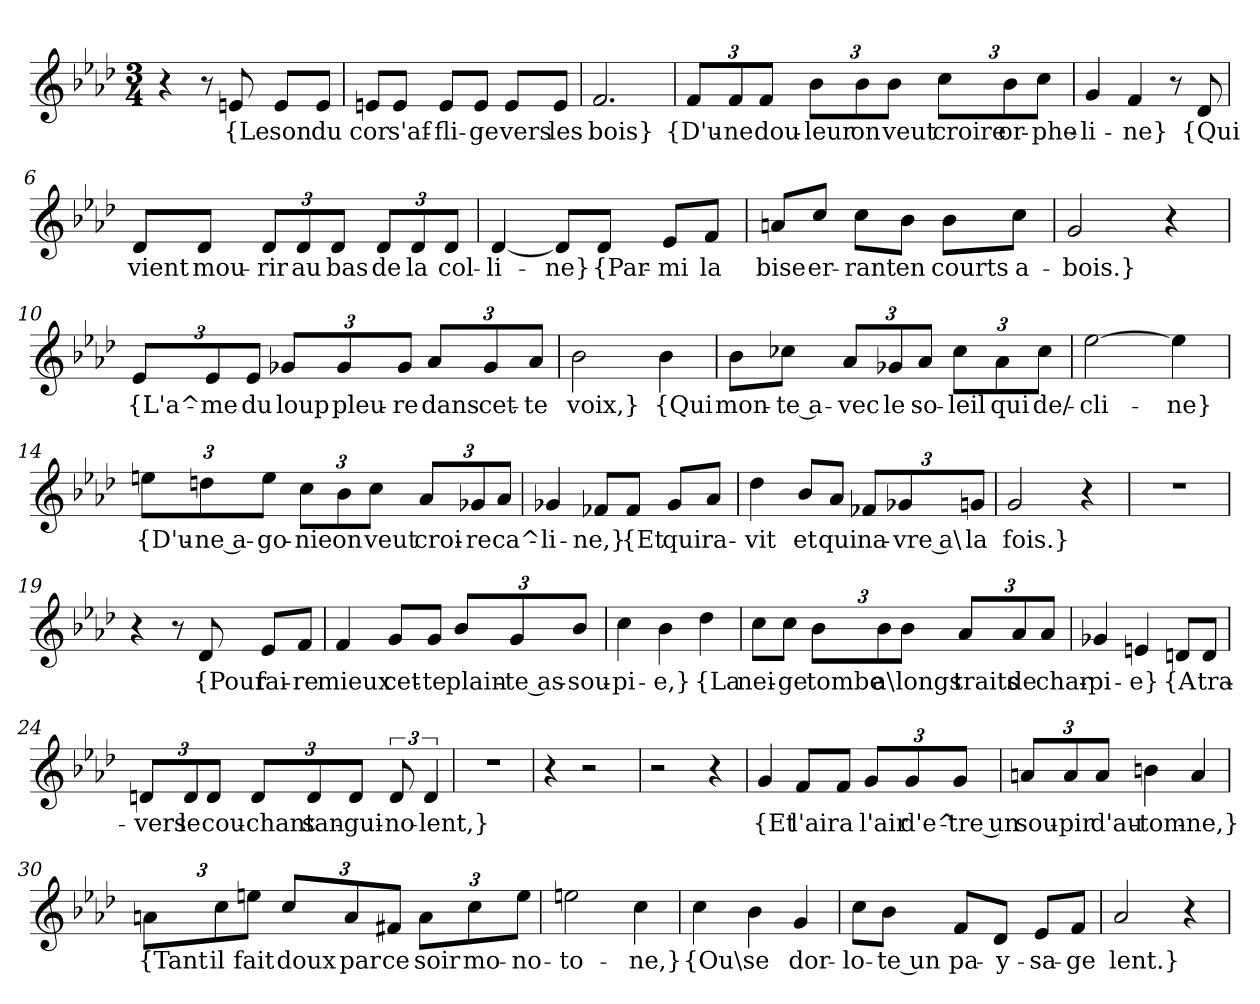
**kern	**text
*part1	*part1
*staff1	*staff1
*clefG2	*
*k[b-e-a-d-]	*
*M3/4	*
=1	=1
4r	.
8r	.
!	!LO:LY:b
8en/	{Le
!	!LO:LY:b
8e/L	son
!	!LO:LY:b
8e/J	du
=2	=2
!	!LO:LY:b
8en/L	cor
!	!LO:LY:b
8e/J	s'af-
!	!LO:LY:b
8e/L	-fli-
!	!LO:LY:b
8e/J	-ge
!	!LO:LY:b
8e/L	vers
!	!LO:LY:b
8e/J	les
=3	=3
!	!LO:LY:b
2.f/	bois}
=4	=4
*Xbrackettup	*
!	!LO:LY:b
12f/L	{D'u-
!	!LO:LY:b
12f/	-ne
!	!LO:LY:b
12f/J	dou-
!	!LO:LY:b
12b-\L	-leur
!	!LO:LY:b
12b-\	on
!	!LO:LY:b
12b-\J	veut
!	!LO:LY:b
12cc\L	croire
!	!LO:LY:b
12b-\	or-
!	!LO:LY:b
12cc\J	-phe-
!!LO:LB:g=z
=5	=5
!	!LO:LY:b
4g/	-li-
!	!LO:LY:b
4f/	-ne}
8r	.
!	!LO:LY:b
8d-/	{Qui
=6	=6
!	!LO:LY:b
8d-/L	vient
!	!LO:LY:b
8d-/J	mou-
!	!LO:LY:b
12d-/L	-rir
!	!LO:LY:b
12d-/	au
!	!LO:LY:b
12d-/J	bas
!	!LO:LY:b
12d-/L	de
!	!LO:LY:b
12d-/	la
!	!LO:LY:b
12d-/J	col-
=7	=7
!	!LO:LY:b
[4d-/	-li-
!	!LO:LY:b
8d-/L]	-ne}
!	!LO:LY:b
8d-/J	{Par-
!	!LO:LY:b
8e-/L	-mi
!	!LO:LY:b
8f/J	la
=8	=8
!	!LO:LY:b
8an/L	bise
!	!LO:LY:b
8cc/J	er-
!	!LO:LY:b
8cc\L	-rant
!	!LO:LY:b
8b-\J	en
!	!LO:LY:b
8b-\L	courts
!	!LO:LY:b
8cc\J	a-
=9	=9
!	!LO:LY:b
2g/	-bois.}
4r	.
!!LO:LB:g=z
=10	=10
!	!LO:LY:b
12e-/L	{L'a^-
!	!LO:LY:b
12e-/	-me
!	!LO:LY:b
12e-/J	du
!	!LO:LY:b
12g-X/L	loup
!	!LO:LY:b
12g-/	pleu-
!	!LO:LY:b
12g-/J	-re
!	!LO:LY:b
12a-/L	dans
!	!LO:LY:b
12g-/	cet-
!	!LO:LY:b
12a-/J	-te
=11	=11
!	!LO:LY:b
2b-\	voix,}
!	!LO:LY:b
4b-\	{Qui
=12	=12
!	!LO:LY:b
8b-\L	mon-
!	!LO:LY:b
8cc-X\J	-te a-
!	!LO:LY:b
12a-/L	-vec
!	!LO:LY:b
12g-X/	le
!	!LO:LY:b
12a-/J	so-
!	!LO:LY:b
12cc-\L	-leil
!	!LO:LY:b
12a-\	qui
!	!LO:LY:b
12cc-\J	de/-
=13	=13
!	!LO:LY:b
[2ee-\	-cli-
!	!LO:LY:b
4ee-\]	-ne}
!!LO:LB:g=z
=14	=14
!	!LO:LY:b
12een\L	{D'u-
!	!LO:LY:b
12ddn\	-ne a-
!	!LO:LY:b
12ee\J	-go-
!	!LO:LY:b
12cc\L	-nie
!	!LO:LY:b
12b-\	on
!	!LO:LY:b
12cc\J	veut
!	!LO:LY:b
12a-/L	croi-
!	!LO:LY:b
12g-X/	-re
!	!LO:LY:b
12a-/J	ca^-
=15	=15
!	!LO:LY:b
4g-X/	-li-
!	!LO:LY:b
8f-X/L	-ne,}
!	!LO:LY:b
8f-/J	{Et
!	!LO:LY:b
8g-/L	qui
!	!LO:LY:b
8a-/J	ra-
=16	=16
!	!LO:LY:b
4dd-\	-vit
!	!LO:LY:b
8b-/L	et
!	!LO:LY:b
8a-/J	qui
!	!LO:LY:b
12f-X/L	na-
!	!LO:LY:b
12g-X/	-vre a\
!	!LO:LY:b
12gn/J	la
=17	=17
!	!LO:LY:b
2g/	fois.}
4r	.
=18	=18
2.r	.
!!LO:LB:g=z
=19	=19
4r	.
8r	.
!	!LO:LY:b
8d-/	{Pour
!	!LO:LY:b
8e-/L	fai-
!	!LO:LY:b
8f/J	-re
=20	=20
!	!LO:LY:b
4f/	mieux
!	!LO:LY:b
8g/L	cet-
!	!LO:LY:b
8g/J	-te
!	!LO:LY:b
12b-/L	plain-
!	!LO:LY:b
12g/	-te as-
!	!LO:LY:b
12b-/J	-sou-
=21	=21
!	!LO:LY:b
4cc\	-pi-
!	!LO:LY:b
4b-\	-e,}
!	!LO:LY:b
4dd-\	{La
=22	=22
!	!LO:LY:b
8cc\L	nei-
!	!LO:LY:b
8cc\J	-ge
!	!LO:LY:b
12b-\L	tombe
!	!LO:LY:b
12b-\	a\
!	!LO:LY:b
12b-\J	longs
!	!LO:LY:b
12a-/L	traits
!	!LO:LY:b
12a-/	de
!	!LO:LY:b
12a-/J	char-
!!LO:LB:g=z
=23	=23
!	!LO:LY:b
4g-X/	-pi-
!	!LO:LY:b
4en/	-e}
!	!LO:LY:b
8dn/L	{A
!	!LO:LY:b
8d/J	tra-
=24	=24
!	!LO:LY:b
12dn/L	-vers
!	!LO:LY:b
12d/	le
!	!LO:LY:b
12d/J	cou-
!	!LO:LY:b
12d/L	-chant
!	!LO:LY:b
12d/	san-
!	!LO:LY:b
12d/J	-gui-
*brackettup	*
!	!LO:LY:b
12d/	-no-
!	!LO:LY:b
6d/	-lent,}
=25	=25
2.r	.
=26	=26
4r	.
2r	.
=27	=27
2r	.
4r	.
!!LO:LB:g=z
=28	=28
!	!LO:LY:b
4g/	{Et
!	!LO:LY:b
8f/L	l'air
!	!LO:LY:b
8f/J	a
*Xbrackettup	*
!	!LO:LY:b
12g/L	l'air
!	!LO:LY:b
12g/	d'e^-
!	!LO:LY:b
12g/J	-tre un
=29	=29
!	!LO:LY:b
12an/L	sou-
!	!LO:LY:b
12a/	-pir
!	!LO:LY:b
12a/J	d'au-
!	!LO:LY:b
4bn\	-tom-
!	!LO:LY:b
4a/	-ne,}
=30	=30
!	!LO:LY:b
12an\L	{Tant
!	!LO:LY:b
12cc\	il
!	!LO:LY:b
12een\J	fait
!	!LO:LY:b
12cc/L	doux
!	!LO:LY:b
12a/	par
!	!LO:LY:b
12f#X/J	ce
!	!LO:LY:b
12a\L	soir
!	!LO:LY:b
12cc\	mo-
!	!LO:LY:b
12ee\J	-no-
=31	=31
!	!LO:LY:b
2een\	-to-
!	!LO:LY:b
4cc\	-ne,}
!!LO:LB:g=z
=32	=32
!	!LO:LY:b
4cc\	{Ou\
!	!LO:LY:b
4b-\	se
!	!LO:LY:b
4g/	dor-
=33	=33
!	!LO:LY:b
8cc\L	-lo-
!	!LO:LY:b
8b-\J	-te un
!	!LO:LY:b
8f/L	pa-
!	!LO:LY:b
8d-/J	-y-
!	!LO:LY:b
8e-/L	-sa-
!	!LO:LY:b
8f/J	-ge
=34	=34
!	!LO:LY:b
2a-/	lent.}
4r	.
=	=
*-	*-
